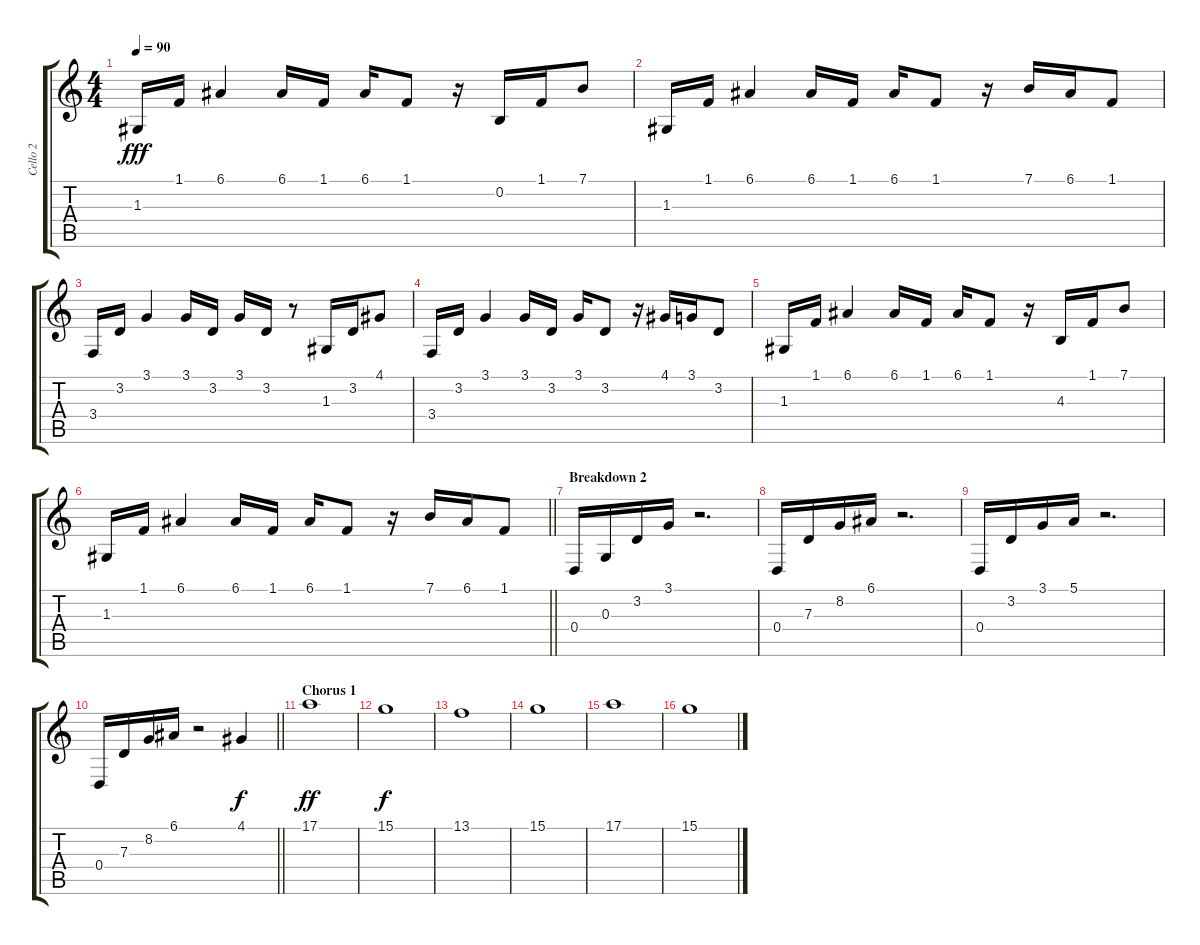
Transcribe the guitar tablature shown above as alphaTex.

\track ("Cello 2" "Cello 2") {instrument cello}
\staff {score tabs}
\tuning (E4 B3 G3 D3 A2 E2) {hide}
\ts (4 4)
\tempo 90
\clef g2
\ks c
1.3.16{dy fff} 1.1.16 6.1.4 6.1.16 1.1.16 6.1.16 1.1.8 r.16 0.2.16 1.1.16 7.1.8 |
1.3.16 1.1.16 6.1.4 6.1.16 1.1.16 6.1.16 1.1.8 r.16 7.1.16 6.1.16 1.1.8 |
3.4.16 3.2.16 3.1.4 3.1.16 3.2.16 3.1.16 3.2.16 r.8 1.3.16 3.2.16 4.1.8 |
3.4.16 3.2.16 3.1.4 3.1.16 3.2.16 3.1.16 3.2.8 r.16 4.1.16 3.1.16 3.2.8 |
1.3.16 1.1.16 6.1.4 6.1.16 1.1.16 6.1.16 1.1.8 r.16 4.3.16 1.1.16 7.1.8 |
\barLineRight lightlight
1.3.16 1.1.16 6.1.4 6.1.16 1.1.16 6.1.16 1.1.8 r.16 7.1.16 6.1.16 1.1.8 |
\section ("" "Breakdown 2")
0.4.16{volume 16 instrument electricbasspick} 0.3.16 3.2.16 3.1.16 r.2{d} |
0.4.16 7.3.16 8.2.16 6.1.16 r.2{d} |
0.4.16 3.2.16 3.1.16 5.1.16 r.2{d} |
\barLineRight lightlight
0.4.16 7.3.16 8.2.16 6.1.16 r.2{volume 10 instrument stringensemble1} 4.1.4{dy f} |
\section ("" "Chorus 1")
17.1.1{dy ff volume 10 instrument stringensemble1} |
15.1.1{dy f} |
13.1.1 |
15.1.1 |
17.1.1 |
15.1.1
